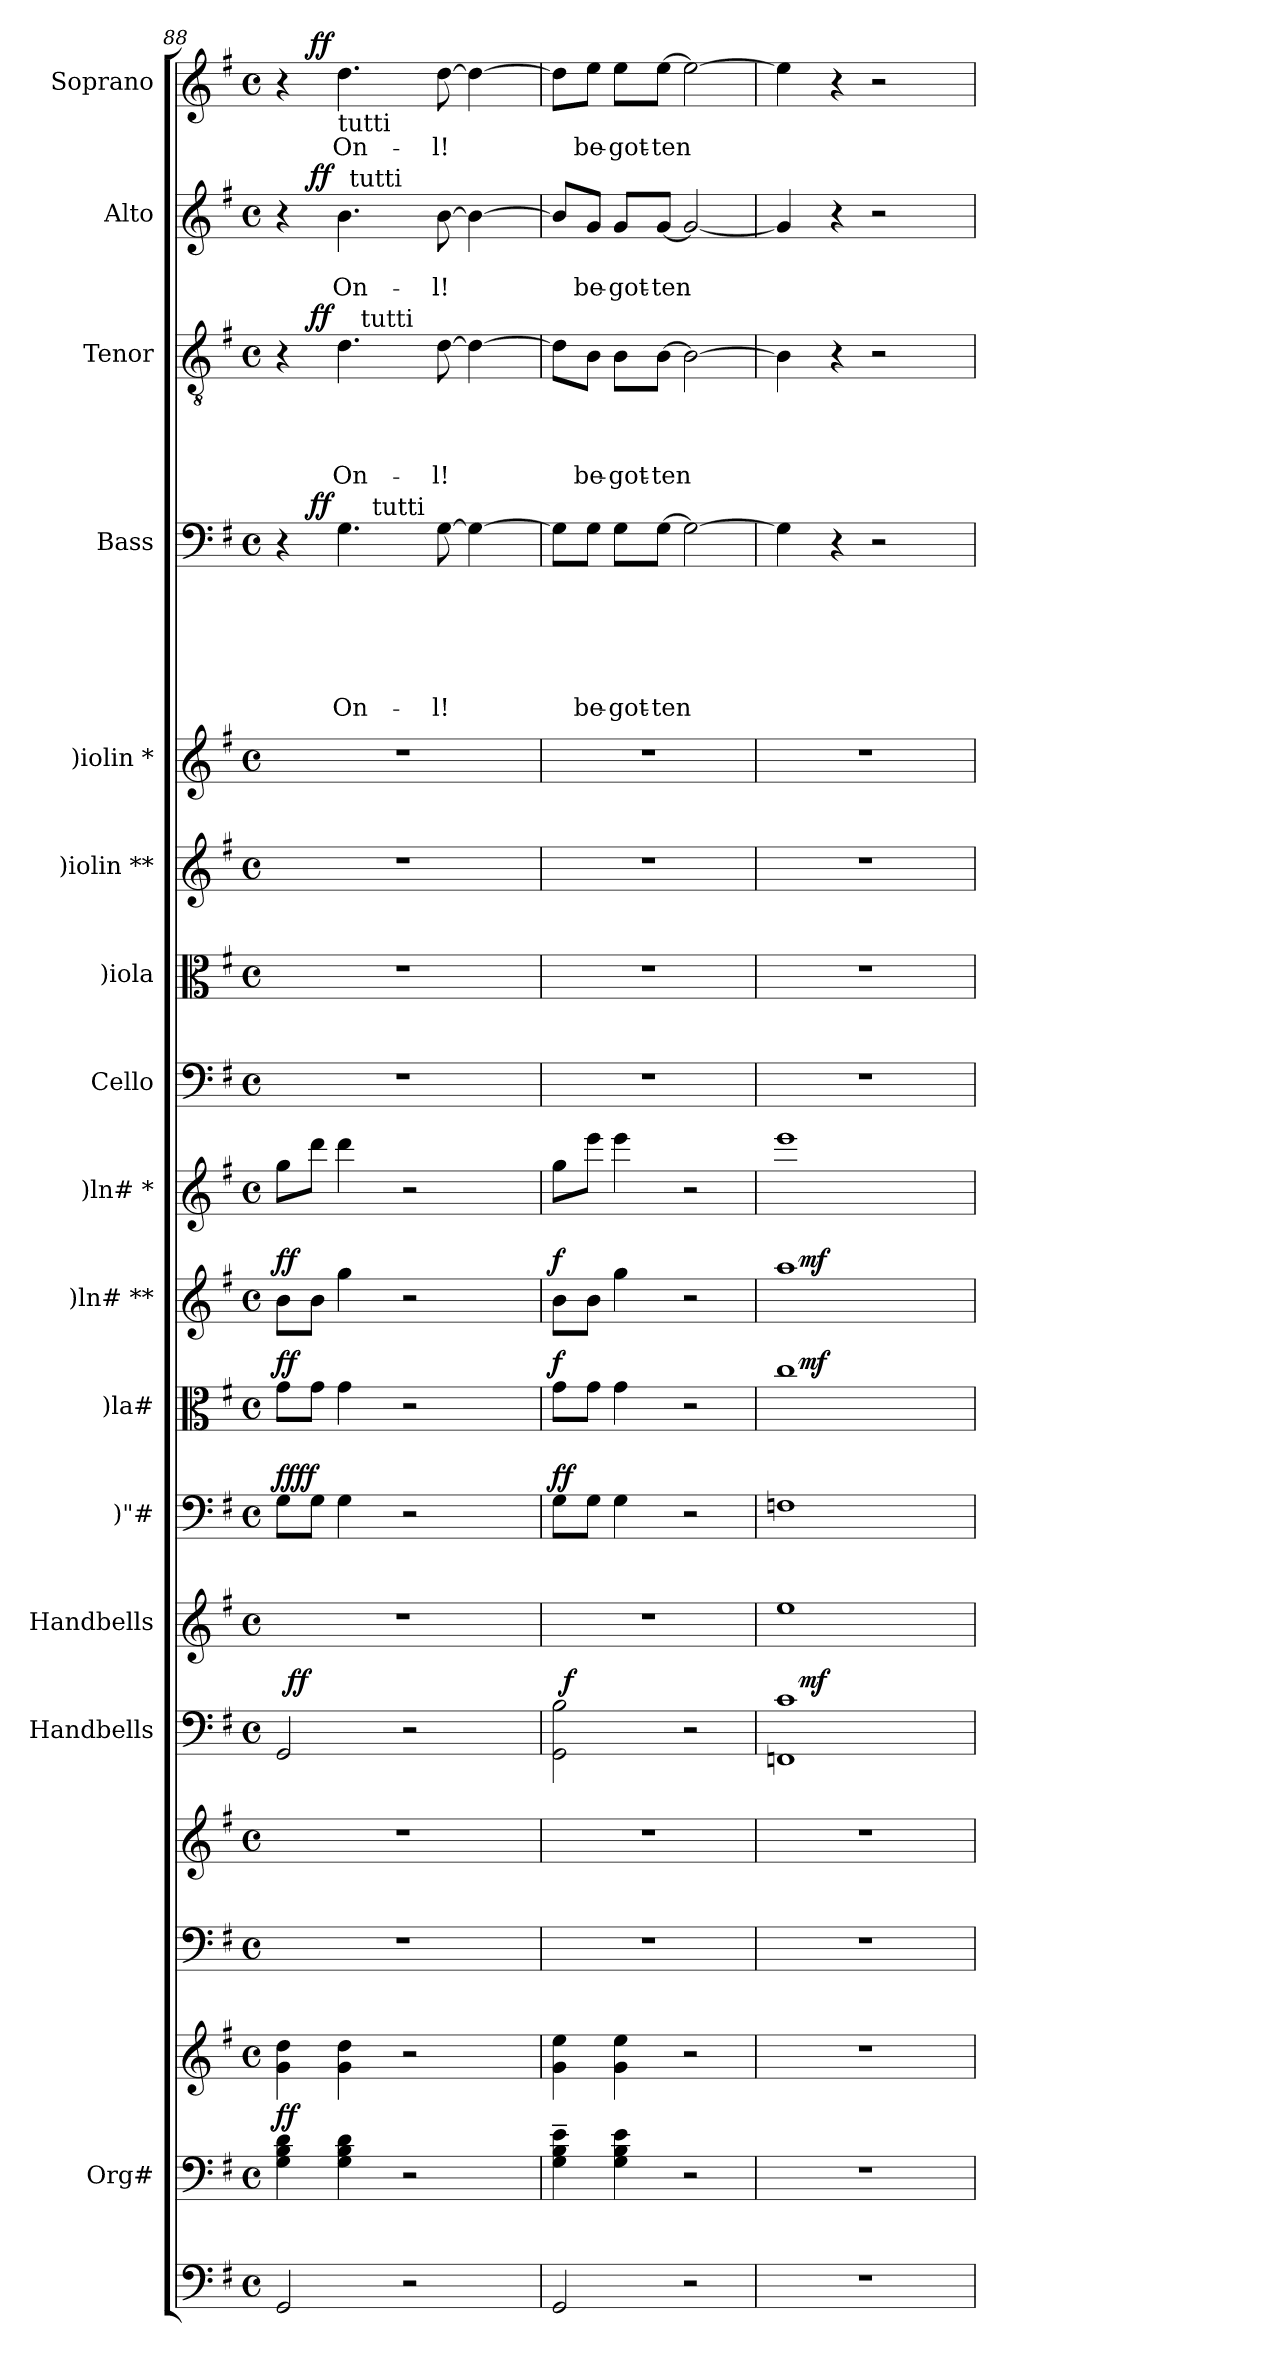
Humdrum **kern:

**kern	**kern	**kern	**dynam	**kern	**kern	**kern	**dynam	**kern	**kern	**dynam	**kern	**dynam	**kern	**dynam	**kern	**kern	**kern	**kern	**kern	**kern	**text	**text	**text	**text	**text	**text	**dynam	**kern	**text	**text	**text	**text	**dynam	**kern	**text	**text	**dynam	**kern	**text	**dynam
*part18	*part17	*part17	*part17	*part16	*part15	*part14	*part14	*part13	*part12	*part12	*part11	*part11	*part10	*part10	*part9	*part8	*part7	*part6	*part5	*part4	*part4	*part4	*part4	*part4	*part4	*part4	*part4	*part3	*part3	*part3	*part3	*part3	*part3	*part2	*part2	*part2	*part2	*part1	*part1	*part1
*staff19	*staff18	*staff17	*staff17/18	*staff16	*staff15	*staff14	*staff14	*staff13	*staff12	*staff12	*staff11	*staff11	*staff10	*staff10	*staff9	*staff8	*staff7	*staff6	*staff5	*staff4	*staff4	*staff4	*staff4	*staff4	*staff4	*staff4	*staff4	*staff3	*staff3	*staff3	*staff3	*staff3	*staff3	*staff2	*staff2	*staff2	*staff2	*staff1	*staff1	*staff1
*	*I"Org#	*	*	*	*	*I"Handbells	*	*I"Handbells	*I")"#	*	*I")la#	*	*I")ln# **	*	*I")ln# *	*I"Cello	*I")iola	*I")iolin **	*I")iolin *	*I"Bass	*	*	*	*	*	*	*	*I"Tenor	*	*	*	*	*	*I"Alto	*	*	*	*I"Soprano	*	*
*	*	*	*	*	*	*	*	*	*	*	*I')la#	*	*I')ln# **	*	*I')ln# *	*	*	*	*	*I'B	*	*	*	*	*	*	*	*I'T	*	*	*	*	*	*I'A	*	*	*	*I'S	*	*
*clefF4	*clefF4	*clefG2	*	*clefF4	*clefG2	*clefF4	*	*clefG2	*clefF4	*	*clefC3	*	*clefG2	*	*clefG2	*clefF4	*clefC3	*clefG2	*clefG2	*clefF4	*	*	*	*	*	*	*	*clefGv2	*	*	*	*	*	*clefG2	*	*	*	*clefG2	*	*
*k[f#]	*k[f#]	*k[f#]	*	*k[f#]	*k[f#]	*k[f#]	*	*k[f#]	*k[f#]	*	*k[f#]	*	*k[f#]	*	*k[f#]	*k[f#]	*k[f#]	*k[f#]	*k[f#]	*k[f#]	*	*	*	*	*	*	*	*k[f#]	*	*	*	*	*	*k[f#]	*	*	*	*k[f#]	*	*
*G:	*G:	*G:	*	*G:	*G:	*G:	*	*G:	*G:	*	*G:	*	*G:	*	*G:	*G:	*G:	*G:	*G:	*G:	*	*	*	*	*	*	*	*G:	*	*	*	*	*	*G:	*	*	*	*G:	*	*
*M4/4	*M4/4	*M4/4	*	*M4/4	*M4/4	*M4/4	*	*M4/4	*M4/4	*	*M4/4	*	*M4/4	*	*M4/4	*M4/4	*M4/4	*M4/4	*M4/4	*M4/4	*	*	*	*	*	*	*	*M4/4	*	*	*	*	*	*M4/4	*	*	*	*M4/4	*	*
*met(c)	*met(c)	*met(c)	*	*met(c)	*met(c)	*met(c)	*	*met(c)	*met(c)	*	*met(c)	*	*met(c)	*	*met(c)	*met(c)	*met(c)	*met(c)	*met(c)	*met(c)	*	*	*	*	*	*	*	*met(c)	*	*	*	*	*	*met(c)	*	*	*	*met(c)	*	*
=88	=88	=88	=88	=88	=88	=88	=88	=88	=88	=88	=88	=88	=88	=88	=88	=88	=88	=88	=88	=88	=88	=88	=88	=88	=88	=88	=88	=88	=88	=88	=88	=88	=88	=88	=88	=88	=88	=88	=88	=88
!	!	!	!LO:DY:a=2	!	!	!	!	!	!	!LO:DY:a	!	!	!	!	!	!	!	!	!	!	!	!	!	!	!	!	!	!	!	!	!	!	!	!	!	!	!	!	!	!
!	!	!	!	!	!	!	!	!	!	!LO:DY:n=1:b	!	!LO:DY:a	!	!LO:DY:a	!	!	!	!	!	!	!	!	!	!	!	!	!	!	!	!	!	!	!	!	!	!	!	!	!	!
*	*	*	*	*	*	*^	*	*	*	*	*	*	*	*	*	*	*	*	*	*^	*	*	*	*	*	*	*	*^	*	*	*	*	*	*^	*	*	*	*^	*	*
*	*	*	*	*	*	*	*	*	*	*	*	*	*	*	*	*	*	*	*	*	*	*^	*	*	*	*	*	*	*	*	*^	*	*	*	*	*	*	*^	*	*	*	*	*	*	*
2GG/	4G\ 4B\ 4d\	4g\ 4dd\	ff	1r	1r	2GG/	32ryy	.	1r	8G\L	ff ff	8g\L	ff	8b\L	ff	8gg\L	1r	1r	1r	1r	4r	8ryy	4ryy	.	.	.	.	.	.	.	4r	8ryy	4ryy	.	.	.	.	.	4r	8ryy	4ryy	.	.	.	4r	8ryy	.	.
!	!	!	!	!	!	!	!	!LO:DY:a	!	!	!	!	!	!	!	!	!	!	!	!	!	!	!	!	!	!	!	!	!	!	!	!	!	!	!	!	!	!	!	!	!	!	!	!	!	!	!	!
.	.	.	.	.	.	.	2ryy	ff	.	.	.	.	.	.	.	.	.	.	.	.	.	.	.	.	.	.	.	.	.	.	.	.	.	.	.	.	.	.	.	.	.	.	.	.	.	.	.	.
!	!	!	!	!	!	!	!	!	!	!	!	!	!	!	!	!	!	!	!	!	!	!	!	!	!	!	!	!	!	!LO:DY:a	!	!	!	!	!	!	!	!LO:DY:a	!	!	!	!	!	!LO:DY:a	!	!	!	!LO:DY:a
.	.	.	.	.	.	.	.	.	.	8G\J	.	8g\J	.	8b\J	.	8ddd\J	.	.	.	.	.	2..ryy	.	.	.	.	.	.	.	ff	.	2..ryy	.	.	.	.	.	ff	.	2..ryy	.	.	.	ff	.	2..ryy	.	ff
!	!	!	!	!	!	!	!	!	!	!	!	!	!	!	!	!	!	!	!	!	!	!	!	!	!	!	!	!	!	!	!	!	!	!	!	!	!	!	!	!	!	!	!	!	!LO:TX:b:t=tutti	!	!	!
!	!	!	!	!	!	!	!	!	!	!	!	!	!	!	!	!	!	!	!	!	!	!	!	!	!	!	!	!	!LO:LY:b	!	!	!	!	!	!	!	!LO:LY:b	!	!	!	!	!	!LO:LY:b	!	!	!	!LO:LY:b	!
.	4G\ 4B\ 4d\	4g\ 4dd\	.	.	.	.	.	.	.	4G\	.	4g\	.	4gg\	.	4ddd\	.	.	.	.	4.G\	.	16.ryy	.	.	.	.	.	On-	.	4.d\	.	16ryy	.	.	.	On-	.	4.b\	.	32ryy	.	On-	.	4.dd\	.	On-	.
!	!	!	!	!	!	!	!	!	!	!	!	!	!	!	!	!	!	!	!	!	!	!	!	!	!	!	!	!	!	!	!	!	!	!	!	!	!	!	!	!	!LO:TX:a:t=tutti	!	!	!	!	!	!	!
.	.	.	.	.	.	.	.	.	.	.	.	.	.	.	.	.	.	.	.	.	.	.	.	.	.	.	.	.	.	.	.	.	.	.	.	.	.	.	.	.	2ryy	.	.	.	.	.	.	.
!	!	!	!	!	!	!	!	!	!	!	!	!	!	!	!	!	!	!	!	!	!	!	!	!	!	!	!	!	!	!	!	!	!LO:TX:a:t=tutti	!	!	!	!	!	!	!	!	!	!	!	!	!	!	!
.	.	.	.	.	.	.	.	.	.	.	.	.	.	.	.	.	.	.	.	.	.	.	.	.	.	.	.	.	.	.	.	.	2ryy	.	.	.	.	.	.	.	.	.	.	.	.	.	.	.
!	!	!	!	!	!	!	!	!	!	!	!	!	!	!	!	!	!	!	!	!	!	!	!LO:TX:a:t=tutti	!	!	!	!	!	!	!	!	!	!	!	!	!	!	!	!	!	!	!	!	!	!	!	!	!
.	.	.	.	.	.	.	.	.	.	.	.	.	.	.	.	.	.	.	.	.	.	.	2ryy	.	.	.	.	.	.	.	.	.	.	.	.	.	.	.	.	.	.	.	.	.	.	.	.	.
2r	2r	2r	.	.	.	2r	.	.	.	2r	.	2r	.	2r	.	2r	.	.	.	.	.	.	.	.	.	.	.	.	.	.	.	.	.	.	.	.	.	.	.	.	.	.	.	.	.	.	.	.
.	.	.	.	.	.	.	4...ryy	.	.	.	.	.	.	.	.	.	.	.	.	.	.	.	.	.	.	.	.	.	.	.	.	.	.	.	.	.	.	.	.	.	.	.	.	.	.	.	.	.
!	!	!	!	!	!	!	!	!	!	!	!	!	!	!	!	!	!	!	!	!	!	!	!	!	!	!	!	!	!LO:LY:b	!	!	!	!	!	!	!	!LO:LY:b	!	!	!	!	!	!LO:LY:b	!	!	!	!LO:LY:b	!
.	.	.	.	.	.	.	.	.	.	.	.	.	.	.	.	.	.	.	.	.	[>8G\	.	.	.	.	.	.	.	-l!	.	[>8d\	.	.	.	.	.	-l!	.	[>8b\	.	.	.	-l!	.	[>8dd\	.	-l!	.
.	.	.	.	.	.	.	.	.	.	.	.	.	.	.	.	.	.	.	.	.	4G\_	.	.	.	.	.	.	.	.	.	4d\_	.	.	.	.	.	.	.	4b\_	.	.	.	.	.	4dd\_	.	.	.
.	.	.	.	.	.	.	.	.	.	.	.	.	.	.	.	.	.	.	.	.	.	.	.	.	.	.	.	.	.	.	.	.	.	.	.	.	.	.	.	.	8..ryy	.	.	.	.	.	.	.
.	.	.	.	.	.	.	.	.	.	.	.	.	.	.	.	.	.	.	.	.	.	.	.	.	.	.	.	.	.	.	.	.	8.ryy	.	.	.	.	.	.	.	.	.	.	.	.	.	.	.
.	.	.	.	.	.	.	.	.	.	.	.	.	.	.	.	.	.	.	.	.	.	.	8ryy	.	.	.	.	.	.	.	.	.	.	.	.	.	.	.	.	.	.	.	.	.	.	.	.	.
.	.	.	.	.	.	.	.	.	.	.	.	.	.	.	.	.	.	.	.	.	.	.	32ryy	.	.	.	.	.	.	.	.	.	.	.	.	.	.	.	.	.	.	.	.	.	.	.	.	.
=89	=89	=89	=89	=89	=89	=89	=89	=89	=89	=89	=89	=89	=89	=89	=89	=89	=89	=89	=89	=89	=89	=89	=89	=89	=89	=89	=89	=89	=89	=89	=89	=89	=89	=89	=89	=89	=89	=89	=89	=89	=89	=89	=89	=89	=89	=89	=89	=89
!	!	!	!	!	!	!	!	!	!	!	!LO:DY:a	!	!	!	!	!	!	!	!	!	!	!	!	!	!	!	!	!	!	!	!	!	!	!	!	!	!	!	!	!	!	!	!	!	!	!	!	!
!	!	!	!	!	!	!	!	!	!	!	!LO:DY:n=1:b	!	!LO:DY:a	!	!LO:DY:a	!	!	!	!	!	!	!	!	!	!	!	!	!	!	!	!	!	!	!	!	!	!	!	!	!	!	!	!	!	!	!	!	!
*	*	*	*	*	*	*	*	*	*	*	*	*	*	*	*	*	*	*	*	*	*v	*v	*v	*	*	*	*	*	*	*	*	*	*	*	*	*	*	*	*v	*v	*v	*	*	*	*v	*v	*	*
*	*	*	*	*	*	*	*	*	*	*	*	*	*	*	*	*	*	*	*	*	*	*	*	*	*	*	*	*	*v	*v	*v	*	*	*	*	*	*	*	*	*	*	*	*
2GG/	4G\~> 4B\~> 4e\~>	4g\ 4ee\	.	1r	1r	2GG\ 2B\	32ryy	.	1r	8G\L	f f	8g\L	f	8b\L	f	8gg\L	1r	1r	1r	1r	8G\L]	.	.	.	.	.	.	.	8d\L]	.	.	.	.	.	8b/L]	.	.	.	8dd\L]	.	.
!	!	!	!	!	!	!	!	!LO:DY:a	!	!	!	!	!	!	!	!	!	!	!	!	!	!	!	!	!	!	!	!	!	!	!	!	!	!	!	!	!	!	!	!	!
.	.	.	.	.	.	.	2ryy	f	.	.	.	.	.	.	.	.	.	.	.	.	.	.	.	.	.	.	.	.	.	.	.	.	.	.	.	.	.	.	.	.	.
!	!	!	!	!	!	!	!	!	!	!	!	!	!	!	!	!	!	!	!	!	!	!	!	!	!	!	!LO:LY:b	!	!	!	!	!	!LO:LY:b	!	!	!	!LO:LY:b	!	!	!LO:LY:b	!
.	.	.	.	.	.	.	.	.	.	8G\J	.	8g\J	.	8b\J	.	8eee\J	.	.	.	.	8G\J	.	.	.	.	.	be-	.	8B\J	.	.	.	be-	.	8g/J	.	be-	.	8ee\J	be-	.
!	!	!	!	!	!	!	!	!	!	!	!	!	!	!	!	!	!	!	!	!	!	!	!	!	!	!	!LO:LY:b	!	!	!	!	!	!LO:LY:b	!	!	!	!LO:LY:b	!	!	!LO:LY:b	!
.	4G\ 4B\ 4e\	4g\ 4ee\	.	.	.	.	.	.	.	4G\	.	4g\	.	4gg\	.	4eee\	.	.	.	.	8G\L	.	.	.	.	.	-got-	.	8B\L	.	.	.	-got-	.	8g/L	.	-got-	.	8ee\L	-got-	.
!	!	!	!	!	!	!	!	!	!	!	!	!	!	!	!	!	!	!	!	!	!	!	!	!	!	!	!LO:LY:b:rj	!	!	!	!	!	!LO:LY:b:rj	!	!	!	!LO:LY:b:rj	!	!	!LO:LY:b:rj	!
.	.	.	.	.	.	.	.	.	.	.	.	.	.	.	.	.	.	.	.	.	[>8G\J	.	.	.	.	.	-ten	.	[>8B\J	.	.	.	-ten	.	[<8g/J	.	-ten	.	[>8ee\J	-ten	.
2r	2r	2r	.	.	.	2r	.	.	.	2r	.	2r	.	2r	.	2r	.	.	.	.	2G\_	.	.	.	.	.	.	.	2B\_	.	.	.	.	.	2g/_	.	.	.	2ee\_	.	.
.	.	.	.	.	.	.	4...ryy	.	.	.	.	.	.	.	.	.	.	.	.	.	.	.	.	.	.	.	.	.	.	.	.	.	.	.	.	.	.	.	.	.	.
=90	=90	=90	=90	=90	=90	=90	=90	=90	=90	=90	=90	=90	=90	=90	=90	=90	=90	=90	=90	=90	=90	=90	=90	=90	=90	=90	=90	=90	=90	=90	=90	=90	=90	=90	=90	=90	=90	=90	=90	=90	=90
*	*	*	*	*	*	*	*	*	*	*^	*	*^	*	*^	*	*	*	*	*	*	*	*	*	*	*	*	*	*	*	*	*	*	*	*	*	*	*	*	*	*	*
1r	1r	1r	.	1r	1r	1FFn 1c	16.ryy	.	1ee	1Fn	16.ryy	.	1cc	16.ryy	.	1aa	16.ryy	.	1eee	1r	1r	1r	1r	4G\]	.	.	.	.	.	.	.	4B\]	.	.	.	.	.	4g/]	.	.	.	4ee\]	.	.
!	!	!	!	!	!	!	!	!LO:DY:a	!	!	!	!LO:DY:a	!	!	!	!	!	!	!	!	!	!	!	!	!	!	!	!	!	!	!	!	!	!	!	!	!	!	!	!	!	!	!	!
!	!	!	!	!	!	!	!	!	!	!	!	!LO:DY:n=1:b	!	!	!LO:DY:a	!	!	!LO:DY:a	!	!	!	!	!	!	!	!	!	!	!	!	!	!	!	!	!	!	!	!	!	!	!	!	!	!
.	.	.	.	.	.	.	2ryy	mf	.	.	2ryy	mf mf	.	2ryy	mf	.	2ryy	mf	.	.	.	.	.	.	.	.	.	.	.	.	.	.	.	.	.	.	.	.	.	.	.	.	.	.
.	.	.	.	.	.	.	.	.	.	.	.	.	.	.	.	.	.	.	.	.	.	.	.	4r	.	.	.	.	.	.	.	4r	.	.	.	.	.	4r	.	.	.	4r	.	.
.	.	.	.	.	.	.	.	.	.	.	.	.	.	.	.	.	.	.	.	.	.	.	.	2r	.	.	.	.	.	.	.	2r	.	.	.	.	.	2r	.	.	.	2r	.	.
.	.	.	.	.	.	.	4ryy	.	.	.	4ryy	.	.	4ryy	.	.	4ryy	.	.	.	.	.	.	.	.	.	.	.	.	.	.	.	.	.	.	.	.	.	.	.	.	.	.	.
.	.	.	.	.	.	.	8ryy	.	.	.	8ryy	.	.	8ryy	.	.	8ryy	.	.	.	.	.	.	.	.	.	.	.	.	.	.	.	.	.	.	.	.	.	.	.	.	.	.	.
.	.	.	.	.	.	.	32ryy	.	.	.	32ryy	.	.	32ryy	.	.	32ryy	.	.	.	.	.	.	.	.	.	.	.	.	.	.	.	.	.	.	.	.	.	.	.	.	.	.	.
*	*	*	*	*	*	*	*	*	*	*v	*v	*	*	*	*	*v	*v	*	*	*	*	*	*	*	*	*	*	*	*	*	*	*	*	*	*	*	*	*	*	*	*	*	*	*
*	*	*	*	*	*	*v	*v	*	*	*	*	*v	*v	*	*	*	*	*	*	*	*	*	*	*	*	*	*	*	*	*	*	*	*	*	*	*	*	*	*	*	*	*
=	=	=	=	=	=	=	=	=	=	=	=	=	=	=	=	=	=	=	=	=	=	=	=	=	=	=	=	=	=	=	=	=	=	=	=	=	=	=	=	=
*-	*-	*-	*-	*-	*-	*-	*-	*-	*-	*-	*-	*-	*-	*-	*-	*-	*-	*-	*-	*-	*-	*-	*-	*-	*-	*-	*-	*-	*-	*-	*-	*-	*-	*-	*-	*-	*-	*-	*-	*-
